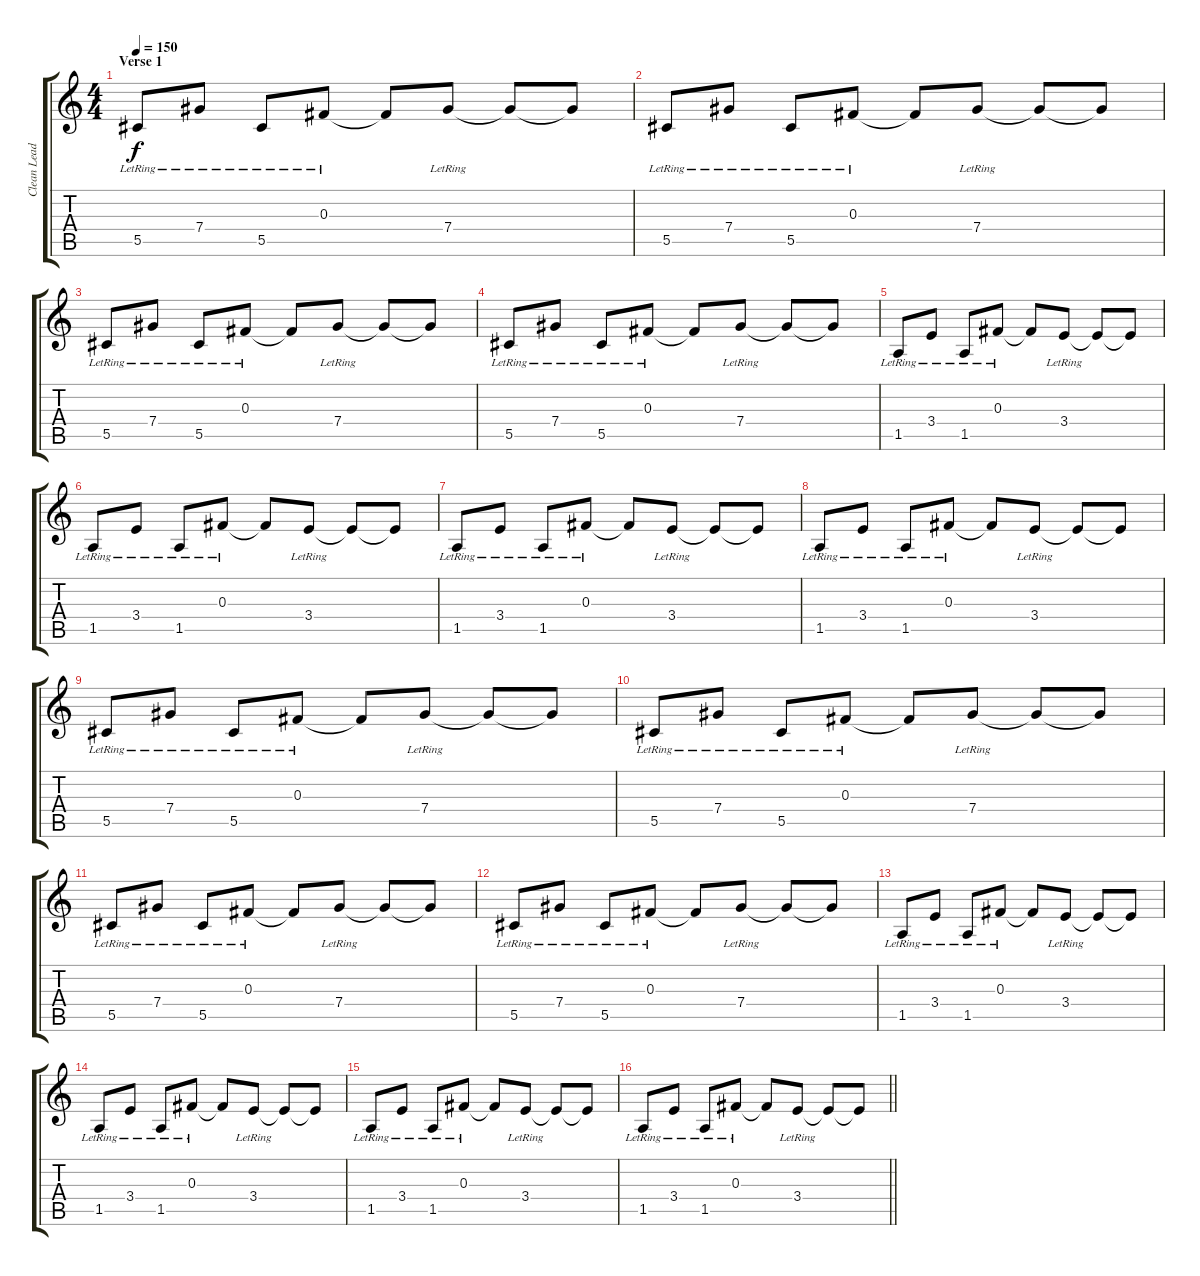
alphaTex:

\track ("Clean Lead Guitar" "Clean Lead") {instrument electricguitarclean}
\staff {score tabs}
\tuning (Eb4 Bb3 Gb3 Db3 Ab2 Db2) {hide}
\ts (4 4)
\section ("" "Verse 1")
\tempo 150
\clef g2
\ks c
5.5{lr}.8{dy f} 7.4{lr}.8 5.5{lr}.8 0.3{lr}.8 0.3{t}.8 7.4{lr}.8 7.4{t}.8 7.4{t}.8 |
5.5{lr}.8 7.4{lr}.8 5.5{lr}.8 0.3{lr}.8 0.3{t}.8 7.4{lr}.8 7.4{t}.8 7.4{t}.8 |
5.5{lr}.8 7.4{lr}.8 5.5{lr}.8 0.3{lr}.8 0.3{t}.8 7.4{lr}.8 7.4{t}.8 7.4{t}.8 |
5.5{lr}.8 7.4{lr}.8 5.5{lr}.8 0.3{lr}.8 0.3{t}.8 7.4{lr}.8 7.4{t}.8 7.4{t}.8 |
1.5{lr}.8 3.4{lr}.8 1.5{lr}.8 0.3{lr}.8 0.3{t}.8 3.4{lr}.8 3.4{t}.8 3.4{t}.8 |
1.5{lr}.8 3.4{lr}.8 1.5{lr}.8 0.3{lr}.8 0.3{t}.8 3.4{lr}.8 3.4{t}.8 3.4{t}.8 |
1.5{lr}.8 3.4{lr}.8 1.5{lr}.8 0.3{lr}.8 0.3{t}.8 3.4{lr}.8 3.4{t}.8 3.4{t}.8 |
1.5{lr}.8 3.4{lr}.8 1.5{lr}.8 0.3{lr}.8 0.3{t}.8 3.4{lr}.8 3.4{t}.8 3.4{t}.8 |
5.5{lr}.8 7.4{lr}.8 5.5{lr}.8 0.3{lr}.8 0.3{t}.8 7.4{lr}.8 7.4{t}.8 7.4{t}.8 |
5.5{lr}.8 7.4{lr}.8 5.5{lr}.8 0.3{lr}.8 0.3{t}.8 7.4{lr}.8 7.4{t}.8 7.4{t}.8 |
5.5{lr}.8 7.4{lr}.8 5.5{lr}.8 0.3{lr}.8 0.3{t}.8 7.4{lr}.8 7.4{t}.8 7.4{t}.8 |
5.5{lr}.8 7.4{lr}.8 5.5{lr}.8 0.3{lr}.8 0.3{t}.8 7.4{lr}.8 7.4{t}.8 7.4{t}.8 |
1.5{lr}.8 3.4{lr}.8 1.5{lr}.8 0.3{lr}.8 0.3{t}.8 3.4{lr}.8 3.4{t}.8 3.4{t}.8 |
1.5{lr}.8 3.4{lr}.8 1.5{lr}.8 0.3{lr}.8 0.3{t}.8 3.4{lr}.8 3.4{t}.8 3.4{t}.8 |
1.5{lr}.8 3.4{lr}.8 1.5{lr}.8 0.3{lr}.8 0.3{t}.8 3.4{lr}.8 3.4{t}.8 3.4{t}.8 |
\barLineRight lightlight
1.5{lr}.8 3.4{lr}.8 1.5{lr}.8 0.3{lr}.8 0.3{t}.8 3.4{lr}.8 3.4{t}.8 3.4{t}.8
